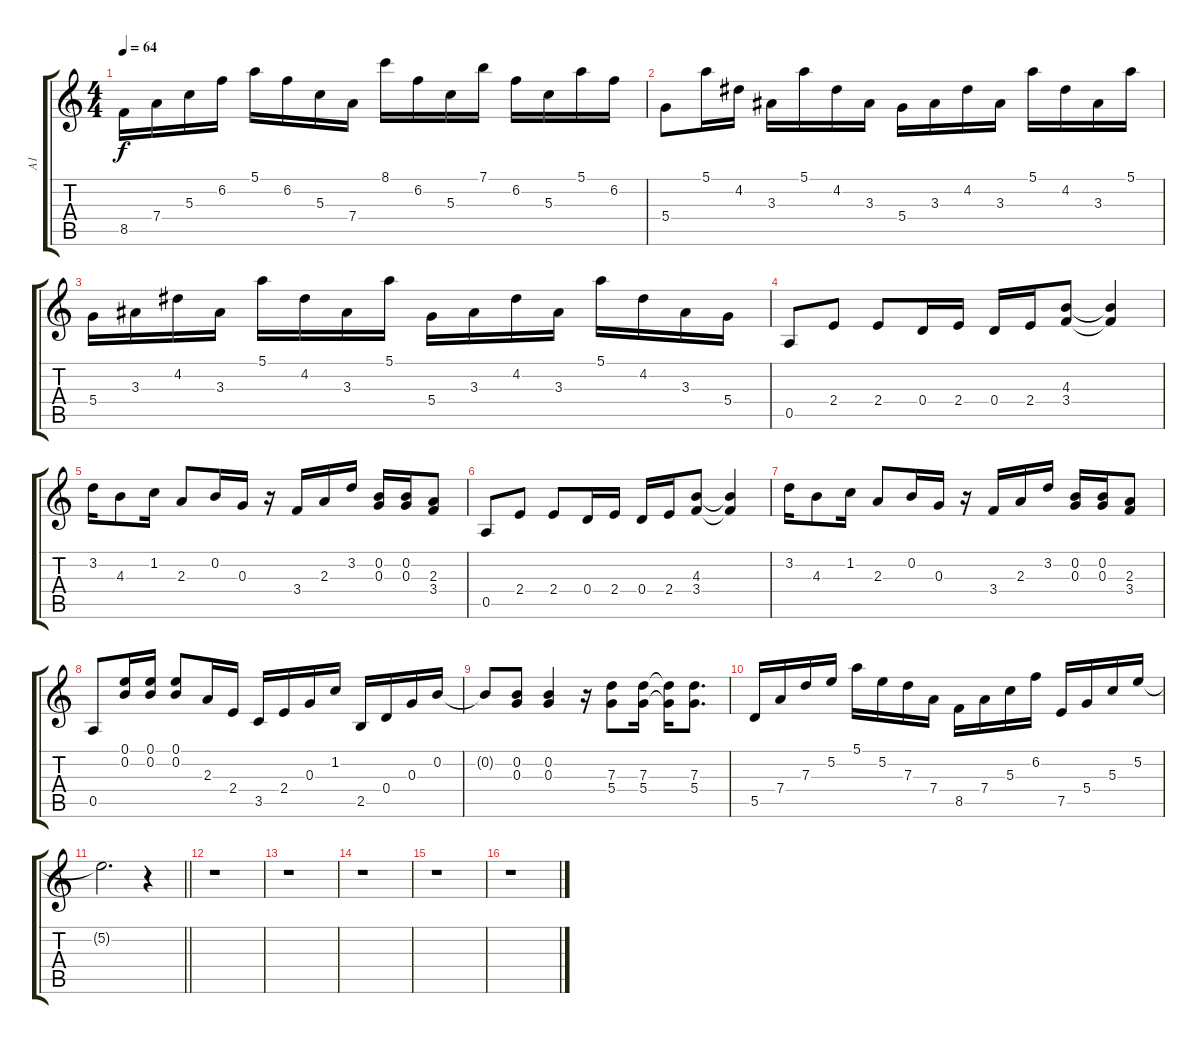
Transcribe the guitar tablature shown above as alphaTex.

\track ("A1" "A1") {instrument electricguitarclean}
\staff {score tabs}
\tuning (E4 B3 G3 D3 A2 E2) {hide}
\ts (4 4)
\tempo 64
\clef g2
\ks c
8.5.16{dy f} 7.4.16 5.3.16 6.2.16 5.1.16 6.2.16 5.3.16 7.4.16 8.1.16 6.2.16 5.3.16 7.1.16 6.2.16 5.3.16 5.1.16 6.2.16 |
5.4.8 5.1.16 4.2.16 3.3.16 5.1.16 4.2.16 3.3.16 5.4.16 3.3.16 4.2.16 3.3.16 5.1.16 4.2.16 3.3.16 5.1.16 |
5.4.16 3.3.16 4.2.16 3.3.16 5.1.16 4.2.16 3.3.16 5.1.16 5.4.16 3.3.16 4.2.16 3.3.16 5.1.16 4.2.16 3.3.16 5.4.16 |
0.5.8 2.4.8 2.4.8 0.4.16 2.4.16 0.4.16 2.4.16 (4.3 3.4).8 (4.3{t} 3.4{t}).4 |
3.2.16 4.3.8 1.2.16 2.3.8 0.2.16 0.3.16 r.16 3.4.16 2.3.16 3.2.16 (0.2 0.3).16 (0.2 0.3).16 (2.3 3.4).8 |
0.5.8 2.4.8 2.4.8 0.4.16 2.4.16 0.4.16 2.4.16 (4.3 3.4).8 (4.3{t} 3.4{t}).4 |
3.2.16 4.3.8 1.2.16 2.3.8 0.2.16 0.3.16 r.16 3.4.16 2.3.16 3.2.16 (0.2 0.3).16 (0.2 0.3).16 (2.3 3.4).8 |
0.5.8 (0.1 0.2).16 (0.1 0.2).16 (0.1 0.2).8 2.3.16 2.4.16 3.5.16 2.4.16 0.3.16 1.2.16 2.5.16 0.4.16 0.3.16 0.2.16 |
0.2{t}.8 (0.2 0.3).8 (0.2 0.3).4 r.16 (7.3 5.4).8 (7.3 5.4).16 (7.3{t} 5.4{t}).16 (7.3 5.4).8{d} |
5.5.16 7.4.16 7.3.16 5.2.16 5.1.16 5.2.16 7.3.16 7.4.16 8.5.16 7.4.16 5.3.16 6.2.16 7.5.16 5.4.16 5.3.16 5.2.16 |
\barLineRight lightlight
5.2{t}.2{d} r.4 |
r.1 |
r.1 |
r.1 |
r.1 |
r.1
